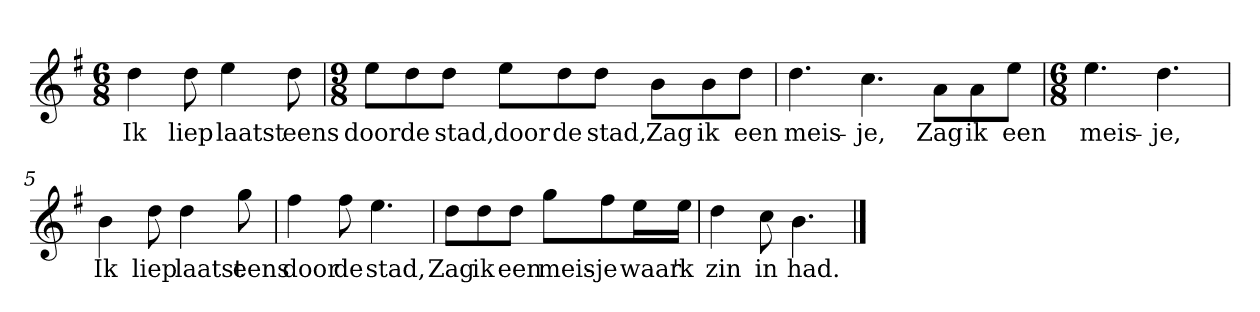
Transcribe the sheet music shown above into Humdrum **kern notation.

**kern	**text
*part1	*part1
*staff1	*staff1
*clefG2	*
*k[f#]	*
*G:	*
*M6/8	*
*MM120	*
=1	=1
4dd	Ik
8dd	liep
4ee	laatst
8dd	eens
=2	=2
*M9/8	*
8ee\L	door
8dd\	de
8dd\J	stad,
8ee\L	door
8dd\	de
8dd\J	stad,
8b\L	Zag
8b\	ik
8dd\J	een
=3	=3
4.dd	meis-
4.cc	-je,
8a\L	Zag
8a\	ik
8ee\J	een
=4	=4
*M6/8	*
4.ee	meis-
4.dd	-je,
=5	=5
4b	Ik
8dd	liep
4dd	laatst
8gg	eens
=6	=6
4ff#	door
8ff#	de
4.ee	stad,
=7	=7
8dd\L	Zag
8dd\	ik
8dd\J	een
8gg\L	meis-
8ff#\	-je
16ee\L	waar
16ee\JJ	'k
=8	=8
4dd	zin
8cc	in
4.b	had.
==	==
*-	*-
